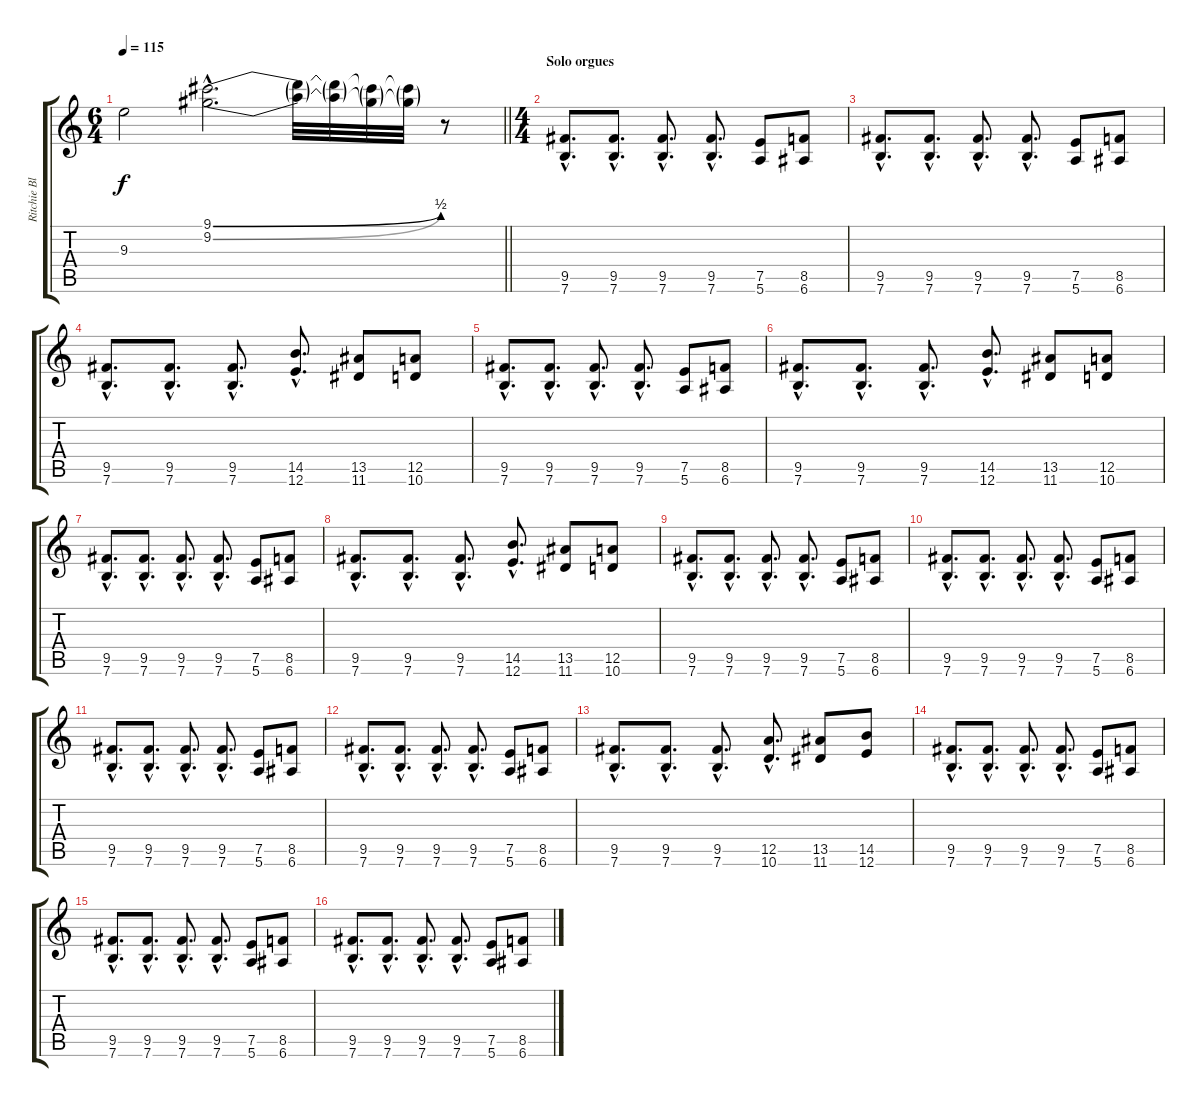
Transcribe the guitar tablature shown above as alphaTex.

\track ("Ritchie Blackmore" "Ritchie Bl") {instrument distortionguitar}
\staff {score tabs}
\tuning (E4 B3 G3 D3 A2 E2) {hide}
\ts (6 4)
\tempo 115
\clef g2
\barLineRight lightlight
\ks c
9.3{t}.2{dy f} (9.1{be (bend 0 0 60 2) hac} 9.2{be (bend 0 0 60 2) hac}).2{d} (9.1{t} 9.2{t}).32 (9.1{t} 9.2{t}).32 (9.1{t} 9.2{t}).32 (9.1{t} 9.2{t}).32 r.8 |
\ts (4 4)
\section ("" "Solo orgues")
(9.5{hac} 7.6{hac}).8{d} (9.5{hac} 7.6{hac}).8{d} (9.5{hac} 7.6{hac}).8{d} (9.5{hac} 7.6{hac}).8{d} (7.5 5.6).8 (8.5 6.6).8 |
(9.5{hac} 7.6{hac}).8{d} (9.5{hac} 7.6{hac}).8{d} (9.5{hac} 7.6{hac}).8{d} (9.5{hac} 7.6{hac}).8{d} (7.5 5.6).8 (8.5 6.6).8 |
(9.5{hac} 7.6{hac}).8{d} (9.5{hac} 7.6{hac}).8{d} (9.5{hac} 7.6{hac}).8{d} (14.5{hac} 12.6{hac}).8{d} (13.5 11.6).8 (12.5 10.6).8 |
(9.5{hac} 7.6{hac}).8{d} (9.5{hac} 7.6{hac}).8{d} (9.5{hac} 7.6{hac}).8{d} (9.5{hac} 7.6{hac}).8{d} (7.5 5.6).8 (8.5 6.6).8 |
(9.5{hac} 7.6{hac}).8{d} (9.5{hac} 7.6{hac}).8{d} (9.5{hac} 7.6{hac}).8{d} (14.5{hac} 12.6{hac}).8{d} (13.5 11.6).8 (12.5 10.6).8 |
(9.5{hac} 7.6{hac}).8{d} (9.5{hac} 7.6{hac}).8{d} (9.5{hac} 7.6{hac}).8{d} (9.5{hac} 7.6{hac}).8{d} (7.5 5.6).8 (8.5 6.6).8 |
(9.5{hac} 7.6{hac}).8{d} (9.5{hac} 7.6{hac}).8{d} (9.5{hac} 7.6{hac}).8{d} (14.5{hac} 12.6{hac}).8{d} (13.5 11.6).8 (12.5 10.6).8 |
(9.5{hac} 7.6{hac}).8{d} (9.5{hac} 7.6{hac}).8{d} (9.5{hac} 7.6{hac}).8{d} (9.5{hac} 7.6{hac}).8{d} (7.5 5.6).8 (8.5 6.6).8 |
(9.5{hac} 7.6{hac}).8{d} (9.5{hac} 7.6{hac}).8{d} (9.5{hac} 7.6{hac}).8{d} (9.5{hac} 7.6{hac}).8{d} (7.5 5.6).8 (8.5 6.6).8 |
(9.5{hac} 7.6{hac}).8{d} (9.5{hac} 7.6{hac}).8{d} (9.5{hac} 7.6{hac}).8{d} (9.5{hac} 7.6{hac}).8{d} (7.5 5.6).8 (8.5 6.6).8 |
(9.5{hac} 7.6{hac}).8{d} (9.5{hac} 7.6{hac}).8{d} (9.5{hac} 7.6{hac}).8{d} (9.5{hac} 7.6{hac}).8{d} (7.5 5.6).8 (8.5 6.6).8 |
(9.5{hac} 7.6{hac}).8{d} (9.5{hac} 7.6{hac}).8{d} (9.5{hac} 7.6{hac}).8{d} (12.5{hac} 10.6{hac}).8{d} (13.5 11.6).8 (14.5 12.6).8 |
(9.5{hac} 7.6{hac}).8{d} (9.5{hac} 7.6{hac}).8{d} (9.5{hac} 7.6{hac}).8{d} (9.5{hac} 7.6{hac}).8{d} (7.5 5.6).8 (8.5 6.6).8 |
(9.5{hac} 7.6{hac}).8{d} (9.5{hac} 7.6{hac}).8{d} (9.5{hac} 7.6{hac}).8{d} (9.5{hac} 7.6{hac}).8{d} (7.5 5.6).8 (8.5 6.6).8 |
(9.5{hac} 7.6{hac}).8{d} (9.5{hac} 7.6{hac}).8{d} (9.5{hac} 7.6{hac}).8{d} (9.5{hac} 7.6{hac}).8{d} (7.5 5.6).8 (8.5 6.6).8
